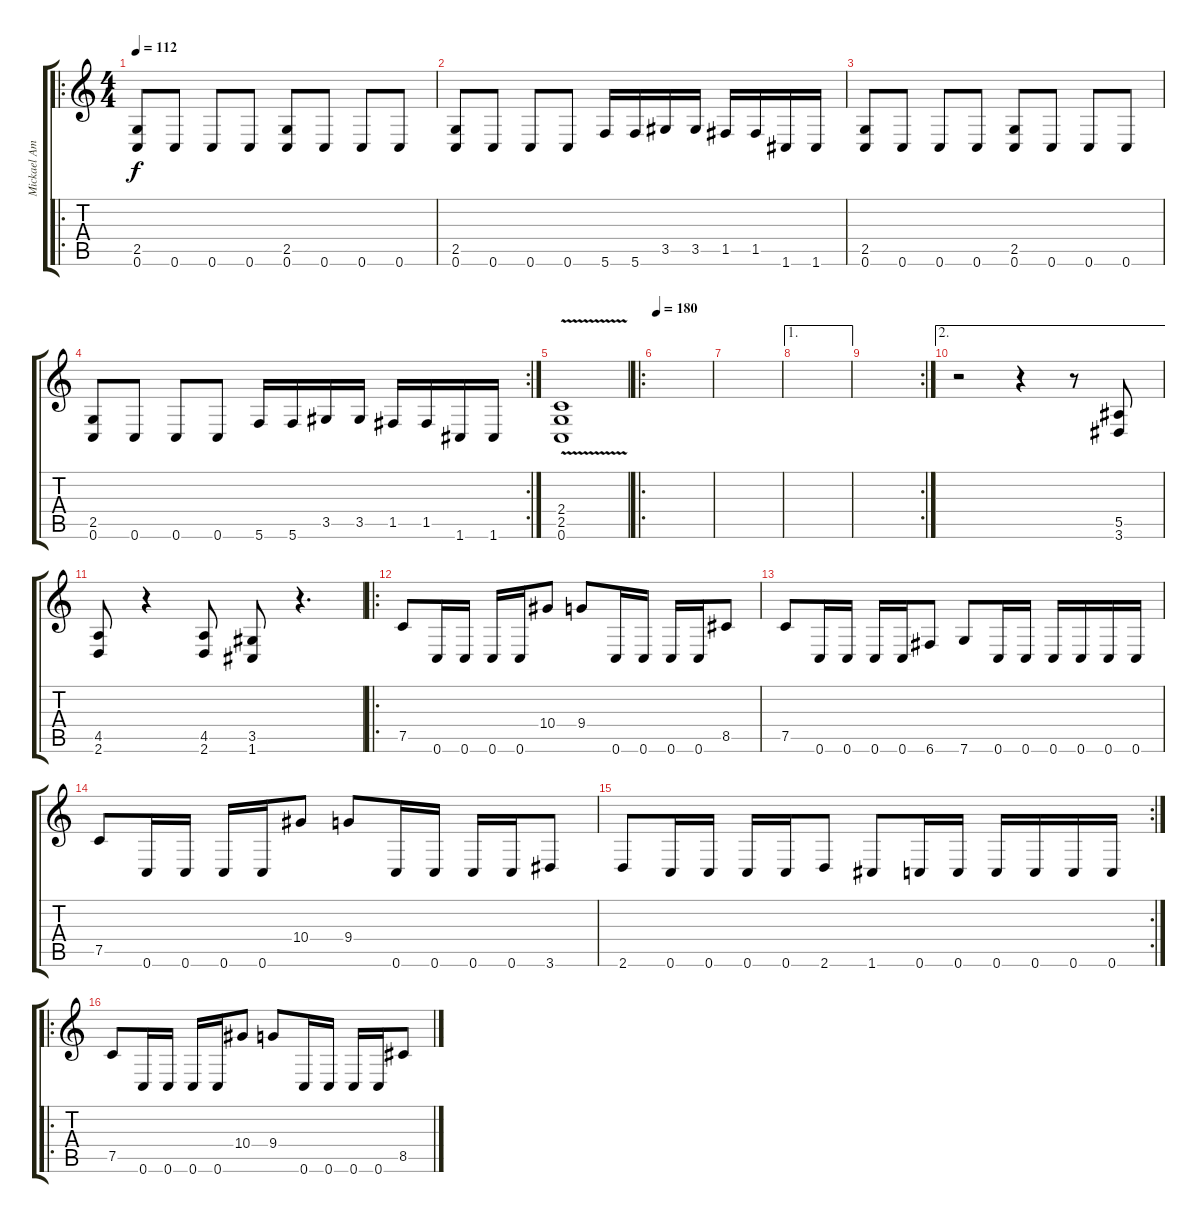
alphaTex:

\track ("Mickael Amott" "Mickael Am") {instrument distortionguitar}
\staff {score tabs}
\tuning (C4 G3 Eb3 Bb2 F2 C2) {hide}
\ro
\ts (4 4)
\tempo 112
\clef g2
\ks c
(2.5 0.6).8{dy f instrument distortionguitar} 0.6.8 0.6.8 0.6.8 (2.5 0.6).8 0.6.8 0.6.8 0.6.8 |
(2.5 0.6).8 0.6.8 0.6.8 0.6.8 5.6.16 5.6.16 3.5.16 3.5.16 1.5.16 1.5.16 1.6.16 1.6.16 |
(2.5 0.6).8 0.6.8 0.6.8 0.6.8 (2.5 0.6).8 0.6.8 0.6.8 0.6.8 |
\rc 2
(2.5 0.6).8 0.6.8 0.6.8 0.6.8 5.6.16 5.6.16 3.5.16 3.5.16 1.5.16 1.5.16 1.6.16 1.6.16 |
(2.4{v} 2.5{v} 0.6).1 |
\ro
\tempo 180
|
|
\ae 1
|
\rc 2
|
\ae 2
r.2 r.4 r.8 (5.5 3.6).8 |
(4.5 2.6).8 r.4 (4.5 2.6).8 (3.5 1.6).8 r.4{d} |
\ro
7.5.8 0.6.16 0.6.16 0.6.16 0.6.16 10.4.8 9.4.8 0.6.16 0.6.16 0.6.16 0.6.16 8.5.8 |
7.5.8 0.6.16 0.6.16 0.6.16 0.6.16 6.6.8 7.6.8 0.6.16 0.6.16 0.6.16 0.6.16 0.6.16 0.6.16 |
7.5.8 0.6.16 0.6.16 0.6.16 0.6.16 10.4.8 9.4.8 0.6.16 0.6.16 0.6.16 0.6.16 3.6.8 |
\rc 2
2.6.8 0.6.16 0.6.16 0.6.16 0.6.16 2.6.8 1.6.8 0.6.16 0.6.16 0.6.16 0.6.16 0.6.16 0.6.16 |
\ro
7.5.8 0.6.16 0.6.16 0.6.16 0.6.16 10.4.8 9.4.8 0.6.16 0.6.16 0.6.16 0.6.16 8.5.8
